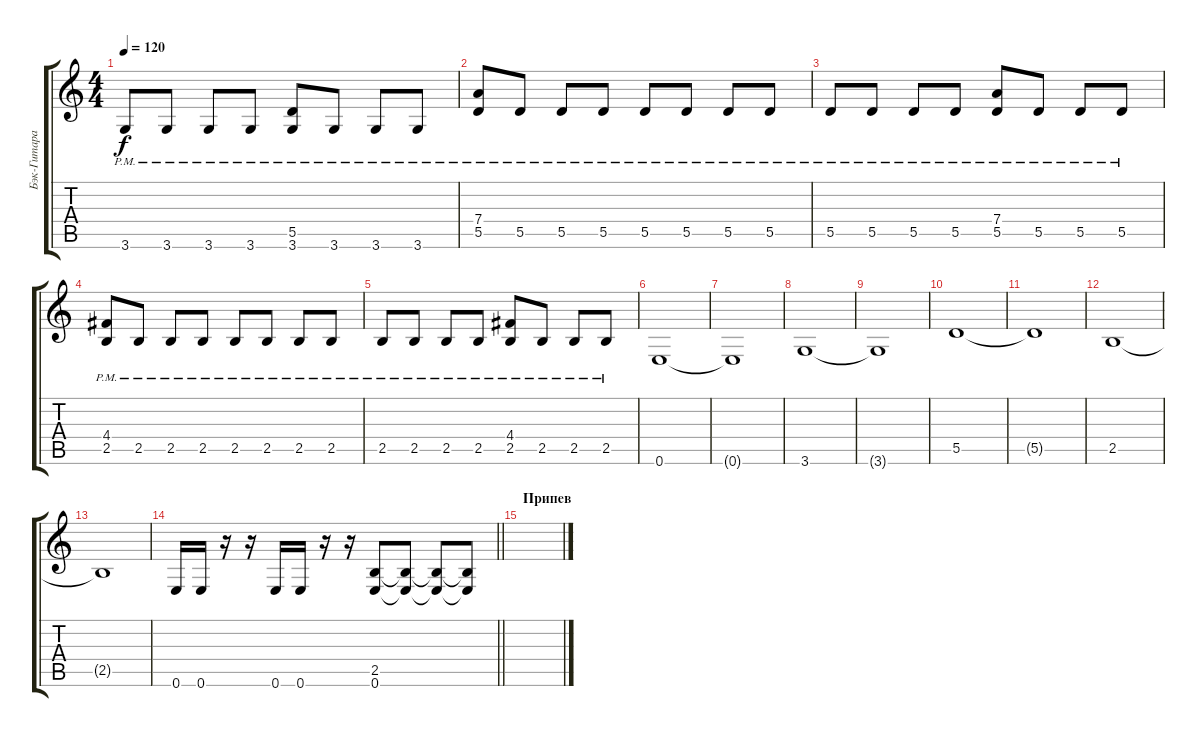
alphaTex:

\track ("Бэк-Гитара" "Бэк-Гитара") {instrument distortionguitar}
\staff {score tabs}
\tuning (E4 B3 G3 D3 A2 E2) {hide}
\ts (4 4)
\tempo 120
\clef g2
\ks c
3.6{pm}.8{dy f} 3.6{pm}.8 3.6{pm}.8 3.6{pm}.8 (5.5{pm} 3.6{pm}).8 3.6{pm}.8 3.6{pm}.8 3.6{pm}.8 |
(7.4{pm} 5.5{pm}).8 5.5{pm}.8 5.5{pm}.8 5.5{pm}.8 5.5{pm}.8 5.5{pm}.8 5.5{pm}.8 5.5{pm}.8 |
5.5{pm}.8 5.5{pm}.8 5.5{pm}.8 5.5{pm}.8 (7.4{pm} 5.5{pm}).8 5.5{pm}.8 5.5{pm}.8 5.5{pm}.8 |
(4.4{pm} 2.5{pm}).8 2.5{pm}.8 2.5{pm}.8 2.5{pm}.8 2.5{pm}.8 2.5{pm}.8 2.5{pm}.8 2.5{pm}.8 |
2.5{pm}.8 2.5{pm}.8 2.5{pm}.8 2.5{pm}.8 (4.4{pm} 2.5{pm}).8 2.5{pm}.8 2.5{pm}.8 2.5{pm}.8 |
0.6.1 |
0.6{t}.1 |
3.6.1 |
3.6{t}.1 |
5.5.1 |
5.5{t}.1 |
2.5.1 |
2.5{t}.1 |
\barLineRight lightlight
0.6.16 0.6.16 r.16 r.16 0.6.16 0.6.16 r.16 r.16 (2.5 0.6).8 (2.5{t} 0.6{t}).8 (2.5{t} 0.6{t}).8 (2.5{t} 0.6{t}).8 |
\section ("" "Припев")
